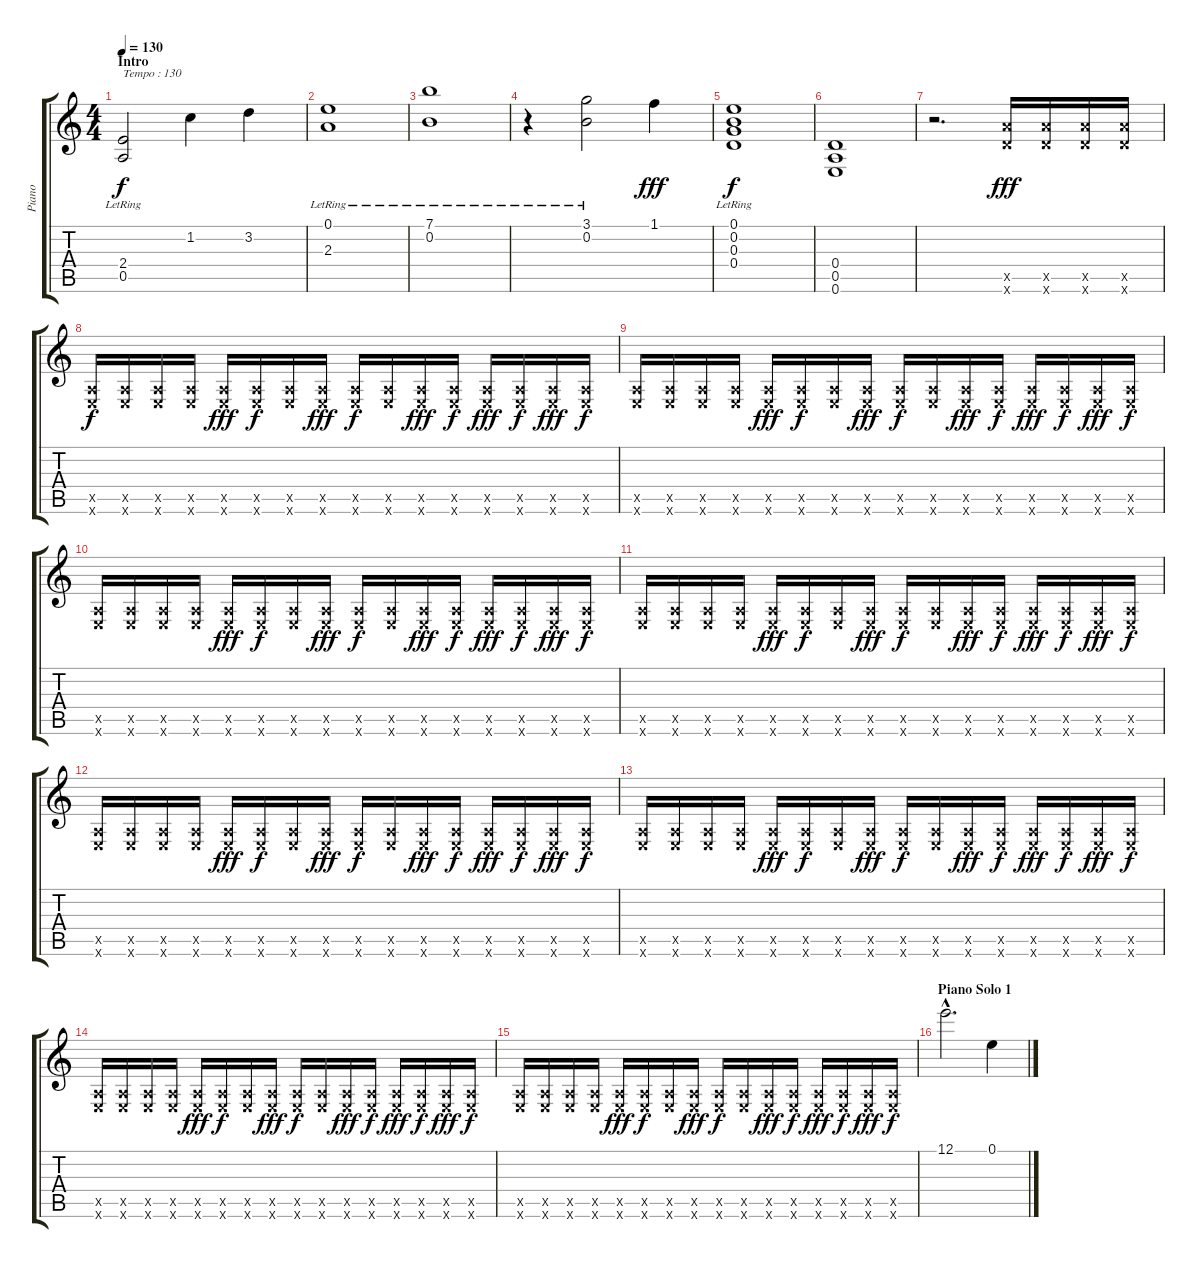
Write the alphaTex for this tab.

\track ("Piano" "Piano") {instrument acousticgrandpiano}
\staff {score tabs}
\tuning (E5 B4 G4 D4 A3 E3) {hide}
\ts (4 4)
\section ("" "Intro")
\tempo 130
\clef g2
\ks c
(2.4{lr} 0.5{lr}).2{txt "Tempo : 130" dy f instrument acousticgrandpiano} 1.2.4 3.2.4 |
(0.1 2.3{lr}).1 |
(7.1{lr} 0.2{lr}).1 |
r.4 (3.1 0.2{lr}).2 1.1.4{dy fff} |
(0.1{lr} 0.2{lr} 0.3{lr} 0.4).1{dy f} |
(0.4 0.5 0.6).1{volume 2} |
r.2{d} (12.5{x} 10.6{x}).16{dy fff volume 8} (12.5{x} 10.6{x}).16 (12.5{x} 10.6{x}).16 (12.5{x} 10.6{x}).16 |
(0.5{x} 0.6{x}).16{dy f} (0.5{x} 0.6{x}).16 (0.5{x} 0.6{x}).16 (0.5{x} 0.6{x}).16 (0.5{x} 0.6{x}).16{dy fff} (0.5{x} 0.6{x}).16{dy f} (0.5{x} 0.6{x}).16 (0.5{x} 0.6{x}).16{dy fff} (0.5{x} 0.6{x}).16{dy f} (0.5{x} 0.6{x}).16 (0.5{x} 0.6{x}).16{dy fff} (0.5{x} 0.6{x}).16{dy f} (0.5{x} 0.6{x}).16{dy fff} (0.5{x} 0.6{x}).16{dy f} (0.5{x} 0.6{x}).16{dy fff} (0.5{x} 0.6{x}).16{dy f} |
(0.5{x} 0.6{x}).16 (0.5{x} 0.6{x}).16 (0.5{x} 0.6{x}).16 (0.5{x} 0.6{x}).16 (0.5{x} 0.6{x}).16{dy fff} (0.5{x} 0.6{x}).16{dy f} (0.5{x} 0.6{x}).16 (0.5{x} 0.6{x}).16{dy fff} (0.5{x} 0.6{x}).16{dy f} (0.5{x} 0.6{x}).16 (0.5{x} 0.6{x}).16{dy fff} (0.5{x} 0.6{x}).16{dy f} (0.5{x} 0.6{x}).16{dy fff} (0.5{x} 0.6{x}).16{dy f} (0.5{x} 0.6{x}).16{dy fff} (0.5{x} 0.6{x}).16{dy f} |
(0.5{x} 0.6{x}).16 (0.5{x} 0.6{x}).16 (0.5{x} 0.6{x}).16 (0.5{x} 0.6{x}).16 (0.5{x} 0.6{x}).16{dy fff} (0.5{x} 0.6{x}).16{dy f} (0.5{x} 0.6{x}).16 (0.5{x} 0.6{x}).16{dy fff} (0.5{x} 0.6{x}).16{dy f} (0.5{x} 0.6{x}).16 (0.5{x} 0.6{x}).16{dy fff} (0.5{x} 0.6{x}).16{dy f} (0.5{x} 0.6{x}).16{dy fff} (0.5{x} 0.6{x}).16{dy f} (0.5{x} 0.6{x}).16{dy fff} (0.5{x} 0.6{x}).16{dy f} |
(0.5{x} 0.6{x}).16 (0.5{x} 0.6{x}).16 (0.5{x} 0.6{x}).16 (0.5{x} 0.6{x}).16 (0.5{x} 0.6{x}).16{dy fff} (0.5{x} 0.6{x}).16{dy f} (0.5{x} 0.6{x}).16 (0.5{x} 0.6{x}).16{dy fff} (0.5{x} 0.6{x}).16{dy f} (0.5{x} 0.6{x}).16 (0.5{x} 0.6{x}).16{dy fff} (0.5{x} 0.6{x}).16{dy f} (0.5{x} 0.6{x}).16{dy fff} (0.5{x} 0.6{x}).16{dy f} (0.5{x} 0.6{x}).16{dy fff} (0.5{x} 0.6{x}).16{dy f} |
(0.5{x} 0.6{x}).16 (0.5{x} 0.6{x}).16 (0.5{x} 0.6{x}).16 (0.5{x} 0.6{x}).16 (0.5{x} 0.6{x}).16{dy fff} (0.5{x} 0.6{x}).16{dy f} (0.5{x} 0.6{x}).16 (0.5{x} 0.6{x}).16{dy fff} (0.5{x} 0.6{x}).16{dy f} (0.5{x} 0.6{x}).16 (0.5{x} 0.6{x}).16{dy fff} (0.5{x} 0.6{x}).16{dy f} (0.5{x} 0.6{x}).16{dy fff} (0.5{x} 0.6{x}).16{dy f} (0.5{x} 0.6{x}).16{dy fff} (0.5{x} 0.6{x}).16{dy f} |
(0.5{x} 0.6{x}).16 (0.5{x} 0.6{x}).16 (0.5{x} 0.6{x}).16 (0.5{x} 0.6{x}).16 (0.5{x} 0.6{x}).16{dy fff} (0.5{x} 0.6{x}).16{dy f} (0.5{x} 0.6{x}).16 (0.5{x} 0.6{x}).16{dy fff} (0.5{x} 0.6{x}).16{dy f} (0.5{x} 0.6{x}).16 (0.5{x} 0.6{x}).16{dy fff} (0.5{x} 0.6{x}).16{dy f} (0.5{x} 0.6{x}).16{dy fff} (0.5{x} 0.6{x}).16{dy f} (0.5{x} 0.6{x}).16{dy fff} (0.5{x} 0.6{x}).16{dy f} |
(0.5{x} 0.6{x}).16 (0.5{x} 0.6{x}).16 (0.5{x} 0.6{x}).16 (0.5{x} 0.6{x}).16 (0.5{x} 0.6{x}).16{dy fff} (0.5{x} 0.6{x}).16{dy f} (0.5{x} 0.6{x}).16 (0.5{x} 0.6{x}).16{dy fff} (0.5{x} 0.6{x}).16{dy f} (0.5{x} 0.6{x}).16 (0.5{x} 0.6{x}).16{dy fff} (0.5{x} 0.6{x}).16{dy f} (0.5{x} 0.6{x}).16{dy fff} (0.5{x} 0.6{x}).16{dy f} (0.5{x} 0.6{x}).16{dy fff} (0.5{x} 0.6{x}).16{dy f} |
(0.5{x} 0.6{x}).16{volume 16} (0.5{x} 0.6{x}).16 (0.5{x} 0.6{x}).16 (0.5{x} 0.6{x}).16 (0.5{x} 0.6{x}).16{dy fff} (0.5{x} 0.6{x}).16{dy f} (0.5{x} 0.6{x}).16 (0.5{x} 0.6{x}).16{dy fff} (0.5{x} 0.6{x}).16{dy f} (0.5{x} 0.6{x}).16 (0.5{x} 0.6{x}).16{dy fff} (0.5{x} 0.6{x}).16{dy f} (0.5{x} 0.6{x}).16{dy fff} (0.5{x} 0.6{x}).16{dy f} (0.5{x} 0.6{x}).16{dy fff} (0.5{x} 0.6{x}).16{dy f} |
\section ("" "Piano Solo 1")
12.1{hac}.2{d} 0.1.4
